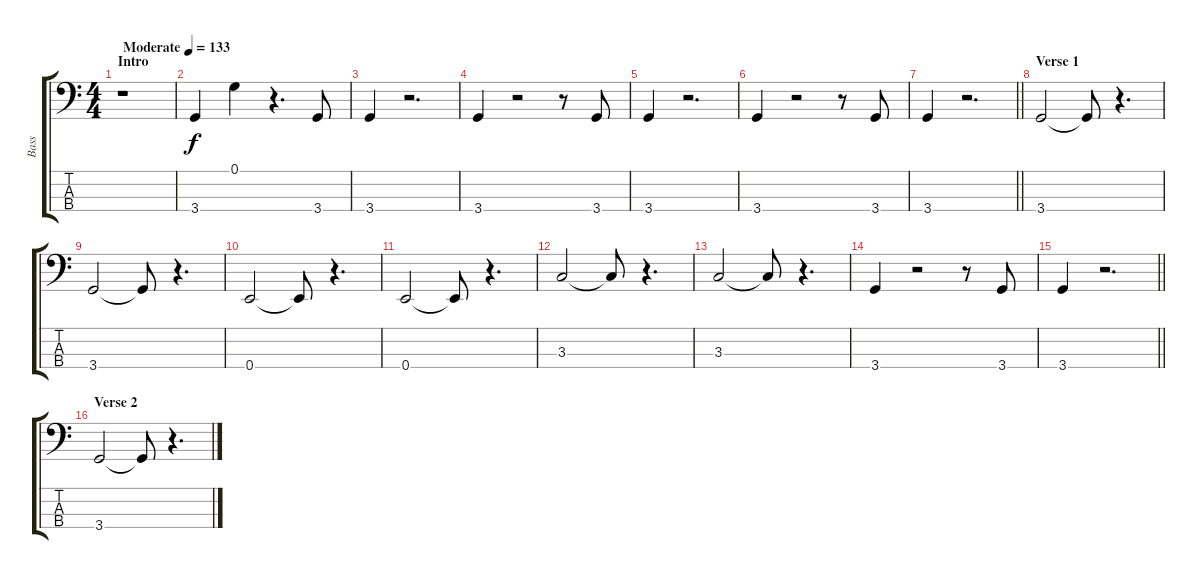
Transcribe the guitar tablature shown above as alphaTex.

\track ("Bass" "Bass") {instrument electricbassfinger}
\staff {score tabs}
\tuning (G2 D2 A1 E1) {hide}
\ts (4 4)
\section ("" "Intro")
\tempo (133 "Moderate")
\clef f4
\ks c
r.1{dy f instrument electricbassfinger} |
3.4.4 0.1.4 r.4{d} 3.4.8 |
3.4.4 r.2{d} |
3.4.4 r.2 r.8 3.4.8 |
3.4.4 r.2{d} |
3.4.4 r.2 r.8 3.4.8 |
\barLineRight lightlight
3.4.4 r.2{d} |
\section ("" "Verse 1")
3.4.2 3.4{t}.8 r.4{d} |
3.4.2 3.4{t}.8 r.4{d} |
0.4.2 0.4{t}.8 r.4{d} |
0.4.2 0.4{t}.8 r.4{d} |
3.3.2 3.3{t}.8 r.4{d} |
3.3.2 3.3{t}.8 r.4{d} |
3.4.4 r.2 r.8 3.4.8 |
\barLineRight lightlight
3.4.4 r.2{d} |
\section ("" "Verse 2")
3.4.2 3.4{t}.8 r.4{d}
